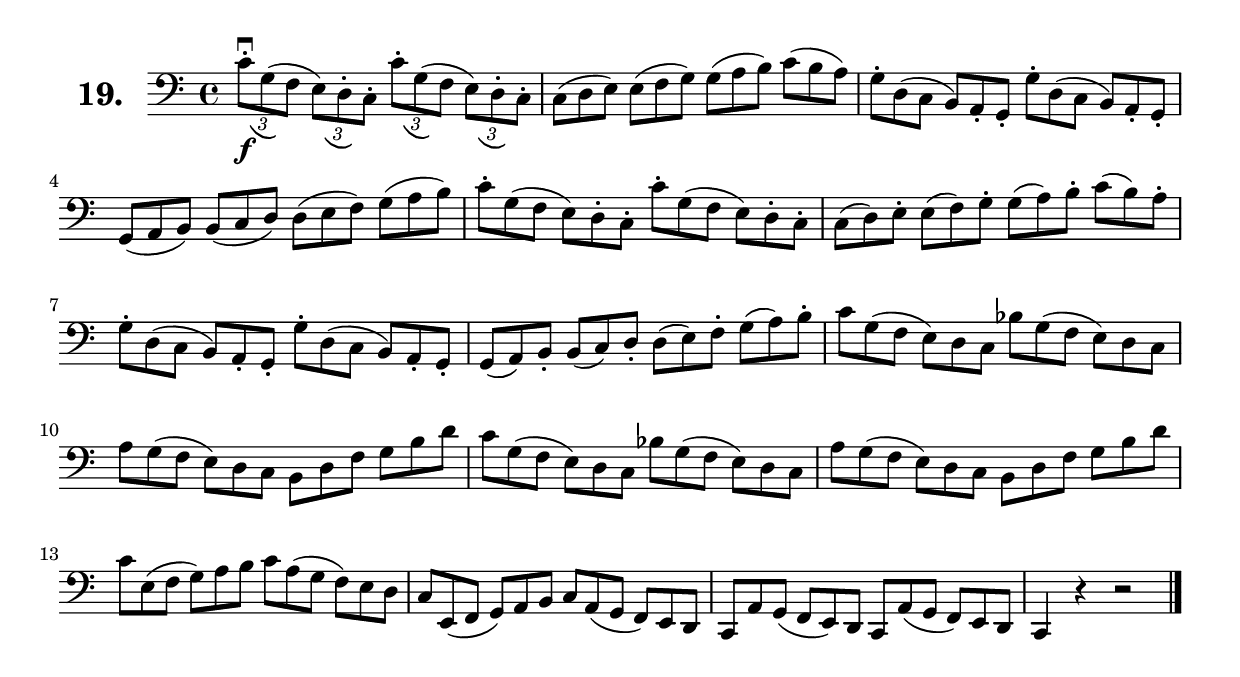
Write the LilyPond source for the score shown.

\version "2.18.2"

\include "../global-files/tuplet-bow.ily"

\score {
  \new StaffGroup = "" \with {
        instrumentName = \markup { \bold \huge { \larger "19." }}
      }
  <<
    \new Staff = "celloI"

    \relative c' {
      \clef bass
      \key c \major
      \time 4/4

      \tuplet 3/2 4 {
        c8\downbow\f-. g( f e) d-. c-. c'-. g( f e) d-. c-. | %01
  
        \omit TupletNumber
        \override TupletBracket.stencil = ##f
        c( d e) e( f g) g( a b) c( b a)                     | %02
        g-. d( c b) a-. g-. g'-. d( c b) a-. g-.            | %03
        g( a b) b( c d) d( e f) g( a b)                     | %04
        c-. g( f e) d-. c-. c'-. g( f e) d-. c-.            | %05
        c( d) e-. e( f) g-. g( a) b-. c( b) a-.             | %06
        g-. d( c b) a-. g-. g'-. d( c b) a-. g-.            | %07
        g( a) b-. b( c) d-. d( e) f-. g( a) b-.             | %08
        c g( f e) d c bes' g( f e) d c                      | %09
        a' g( f e) d c b d f g b d                          | %10
        c g( f e) d c bes' g( f e) d c                      | %11
        a' g( f e) d c b d f g b d                          | %12
        c e,( f g) a b c a( g f) e d                        | %13
        c e,( f g) a b c a( g f) e d                        | %14
        c a' g( f e) d c a'( g f) e d                       | %15
      }
      c4 r r2 \bar "|."                                     | %16
    }
  >>
  \layout {
    \printTupletBow
  }
  \midi {}
  \header {
    composer = "Sebastian Lee"
    %opus = "Op. 70"
  }
}
